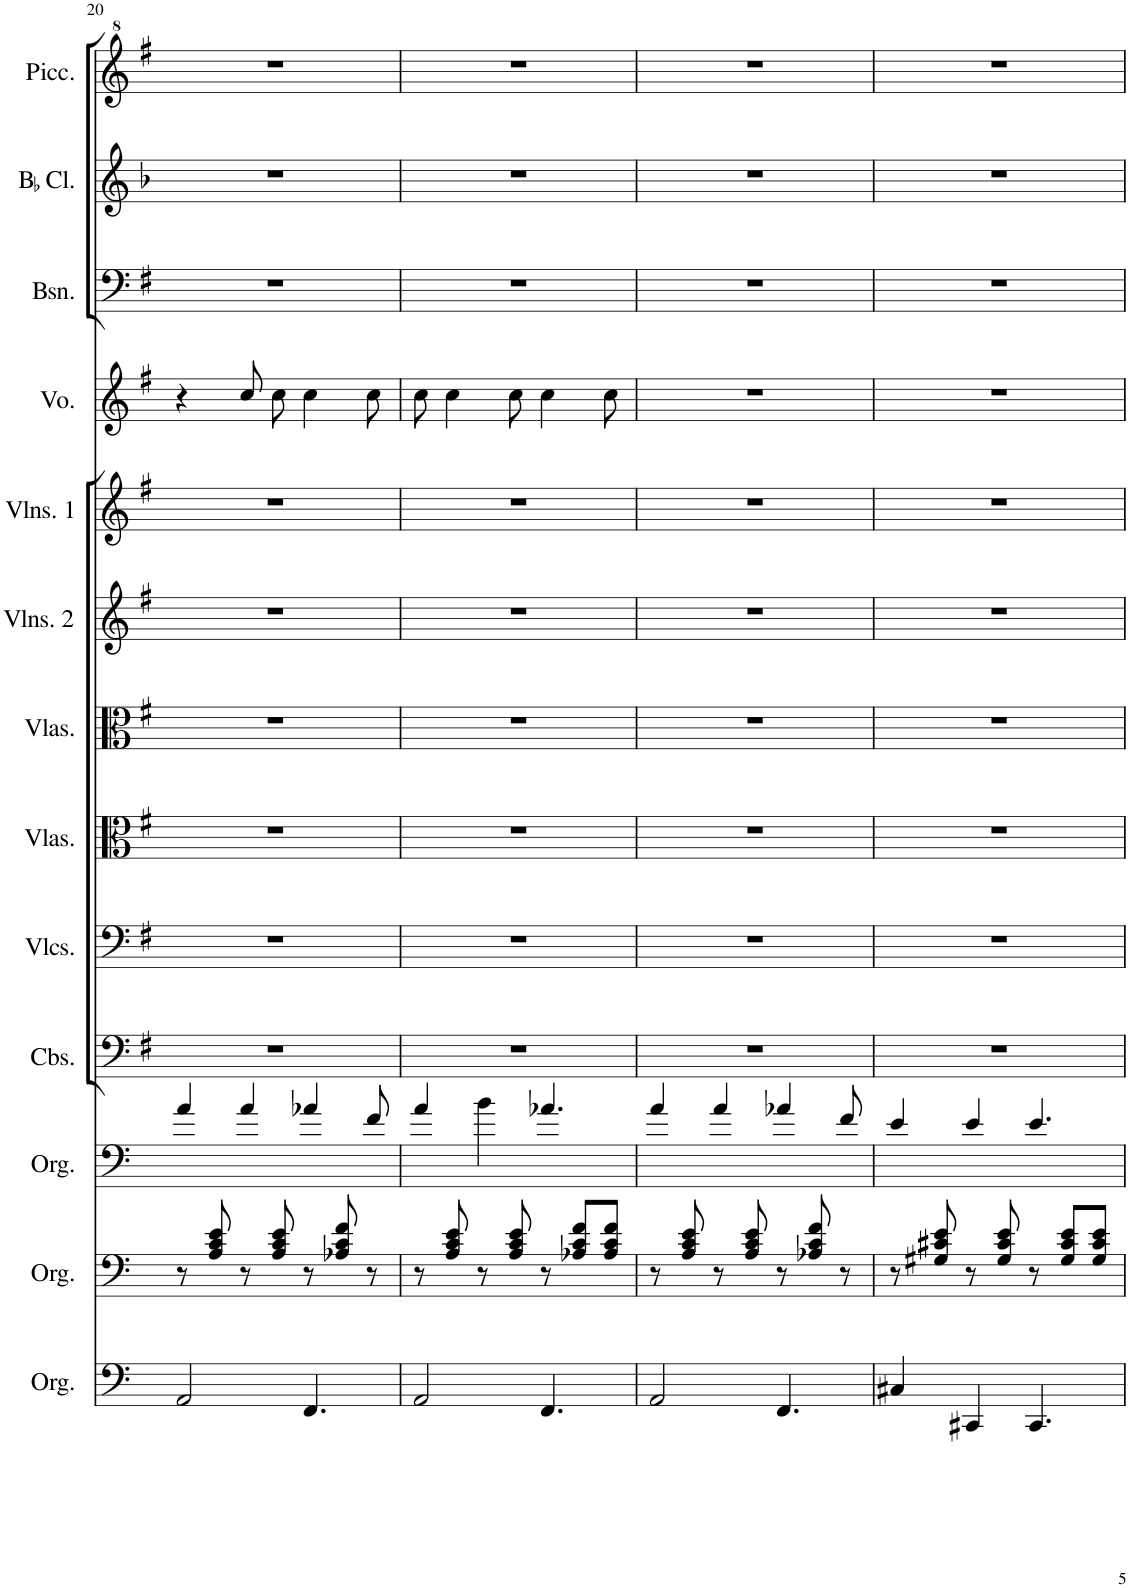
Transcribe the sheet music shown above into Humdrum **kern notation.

**kern	**kern	**kern	**kern	**kern	**kern	**kern	**kern	**kern	**kern	**kern	**kern	**kern
*part13	*part12	*part11	*part10	*part9	*part8	*part7	*part6	*part5	*part4	*part3	*part2	*part1
*staff13	*staff12	*staff11	*staff10	*staff9	*staff8	*staff7	*staff6	*staff5	*staff4	*staff3	*staff2	*staff1
*I"Organ	*I"Organ	*I"Organ	*I"Contrabasses	*I"Violoncellos	*I"Violas	*I"Violas	*I"Violins 2	*I"Violins 1	*I"Voice	*I"Bassoon	*I"BaccidentalFlat Clarinet	*I"Piccolo
*I'Org.	*I'Org.	*I'Org.	*I'Cbs.	*I'Vlcs.	*I'Vlas.	*I'Vlas.	*I'Vlns. 2	*I'Vlns. 1	*I'Vo.	*I'Bsn.	*I'BaccidentalFlat Cl.	*I'Picc.
!!LO:PB:g=z
*clefF4	*clefF4	*clefF4	*clefF4	*clefF4	*clefC3	*clefC3	*clefG2	*clefG2	*clefG2	*clefF4	*clefG2	*clefG^2
*	*	*	*	*	*	*	*	*	*	*	*ITrd1c2	*ITrd-7c-12
*k[]	*k[]	*k[]	*k[f#]	*k[f#]	*k[f#]	*k[f#]	*k[f#]	*k[f#]	*k[f#]	*k[f#]	*k[b-]	*k[f#]
*M7/8	*M7/8	*M7/8	*M7/8	*M7/8	*M7/8	*M7/8	*M7/8	*M7/8	*M7/8	*M7/8	*M7/8	*M7/8
=20	=20	=20	=20	=20	=20	=20	=20	=20	=20	=20	=20	=20
2AA/	8r	4a/	2..r	2..r	2..r	2..r	2..r	2..r	4r	2..r	2..r	2..r
.	8A/ 8c/ 8e/	.	.	.	.	.	.	.	.	.	.	.
.	8r	4a/	.	.	.	.	.	.	8cc\L	.	.	.
.	8A/ 8c/ 8e/	.	.	.	.	.	.	.	8cc\J	.	.	.
4.FF/	8r	4a-X/	.	.	.	.	.	.	4cc\	.	.	.
.	8A-X/ 8c/ 8f/	.	.	.	.	.	.	.	.	.	.	.
.	8r	8f/	.	.	.	.	.	.	8cc\	.	.	.
=21	=21	=21	=21	=21	=21	=21	=21	=21	=21	=21	=21	=21
2AA/	8r	4a/	2..r	2..r	2..r	2..r	2..r	2..r	8cc\	2..r	2..r	2..r
.	8A/ 8c/ 8e/	.	.	.	.	.	.	.	4cc\	.	.	.
.	8r	4b\	.	.	.	.	.	.	.	.	.	.
.	8A/ 8c/ 8e/	.	.	.	.	.	.	.	8cc\	.	.	.
4.FF/	8r	4.a-X/	.	.	.	.	.	.	4cc\	.	.	.
.	8A-X/ 8c/ 8f/L	.	.	.	.	.	.	.	.	.	.	.
.	8A-/ 8c/ 8f/J	.	.	.	.	.	.	.	8cc\	.	.	.
=22	=22	=22	=22	=22	=22	=22	=22	=22	=22	=22	=22	=22
2AA/	8r	4a/	2..r	2..r	2..r	2..r	2..r	2..r	2..r	2..r	2..r	2..r
.	8A/ 8c/ 8e/	.	.	.	.	.	.	.	.	.	.	.
.	8r	4a/	.	.	.	.	.	.	.	.	.	.
.	8A/ 8c/ 8e/	.	.	.	.	.	.	.	.	.	.	.
4.FF/	8r	4a-X/	.	.	.	.	.	.	.	.	.	.
.	8A-X/ 8c/ 8f/	.	.	.	.	.	.	.	.	.	.	.
.	8r	8f/	.	.	.	.	.	.	.	.	.	.
=23	=23	=23	=23	=23	=23	=23	=23	=23	=23	=23	=23	=23
4C#X/	8r	4e/	2..r	2..r	2..r	2..r	2..r	2..r	2..r	2..r	2..r	2..r
.	8G#X/ 8c#X/ 8e/	.	.	.	.	.	.	.	.	.	.	.
4CC#X/	8r	4e/	.	.	.	.	.	.	.	.	.	.
.	8G#/ 8c#/ 8e/	.	.	.	.	.	.	.	.	.	.	.
4.CC#/	8r	4.e/	.	.	.	.	.	.	.	.	.	.
.	8G#/ 8c#/ 8e/L	.	.	.	.	.	.	.	.	.	.	.
.	8G#/ 8c#/ 8e/J	.	.	.	.	.	.	.	.	.	.	.
=	=	=	=	=	=	=	=	=	=	=	=	=
*-	*-	*-	*-	*-	*-	*-	*-	*-	*-	*-	*-	*-
